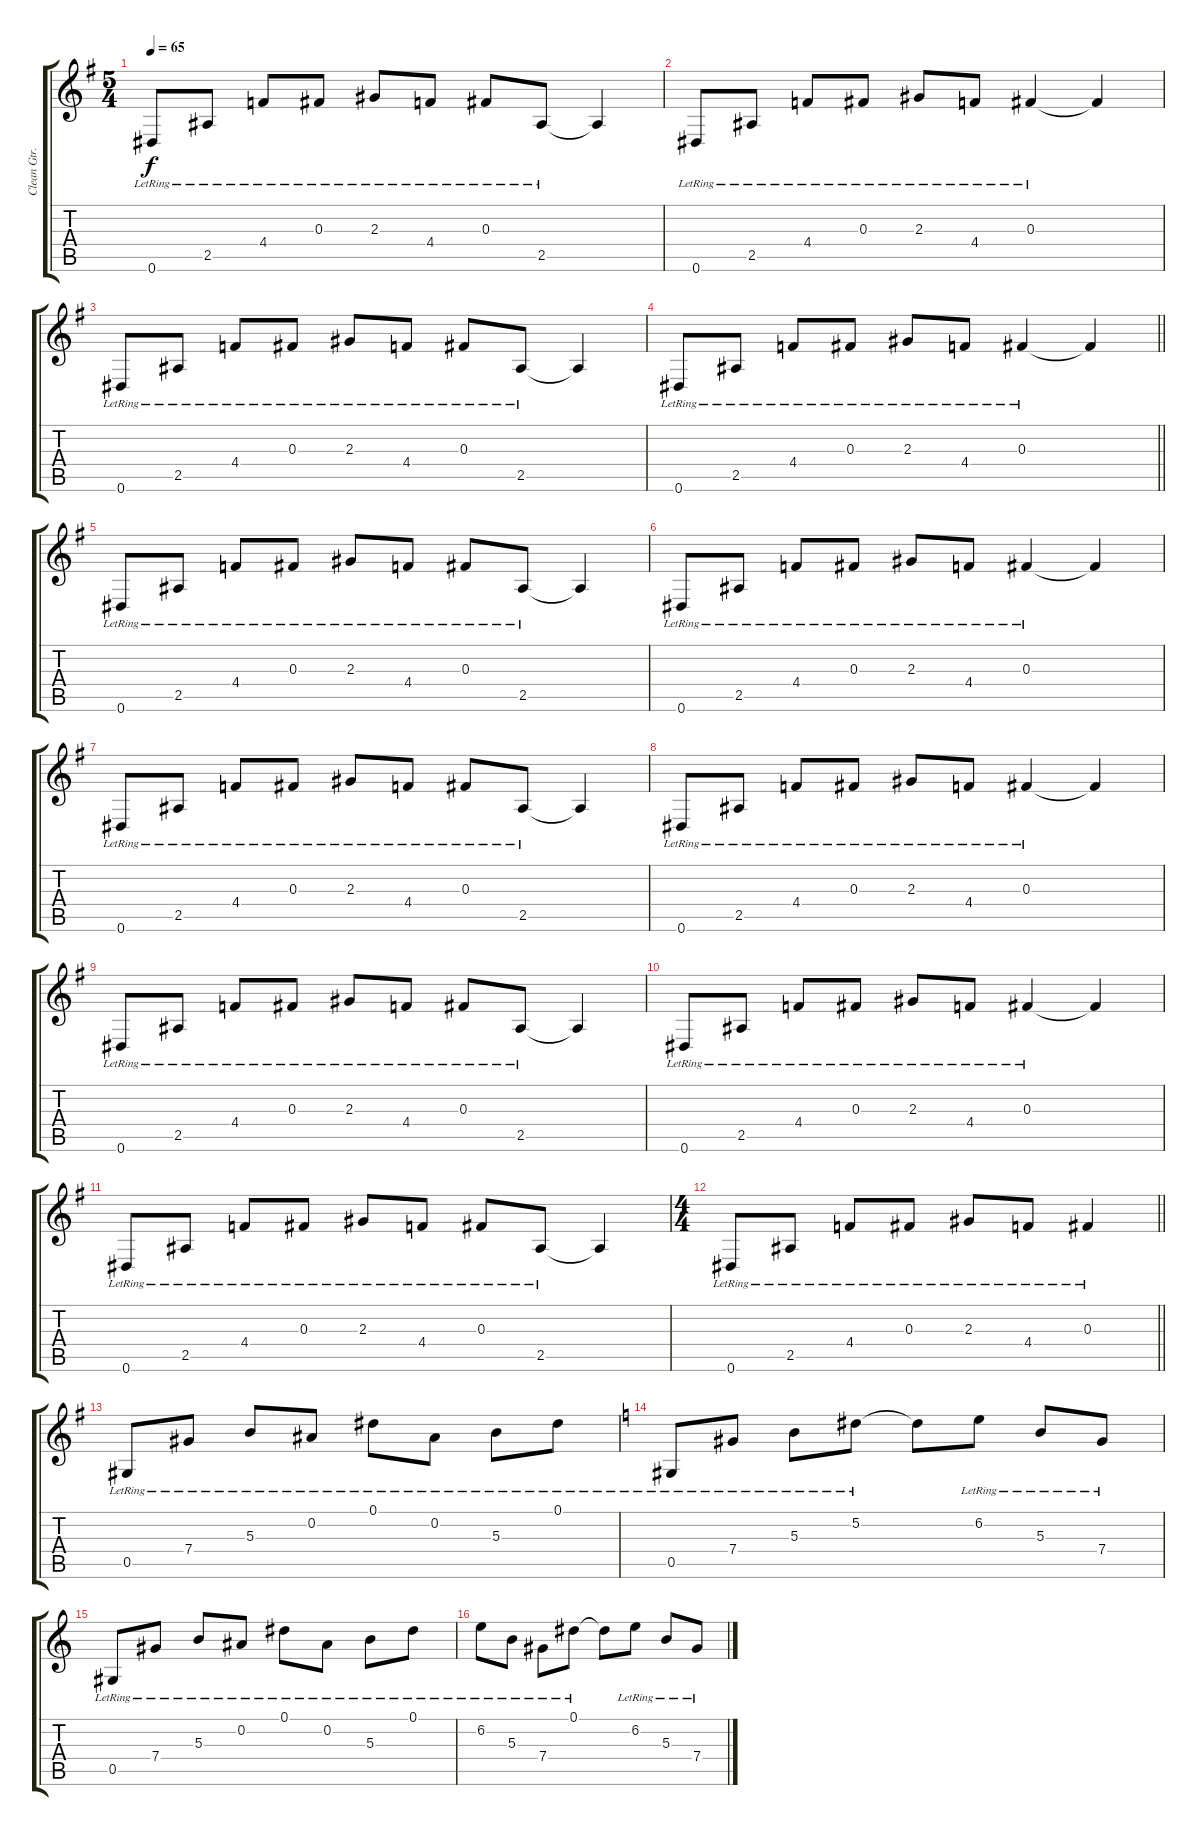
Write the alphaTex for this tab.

\track ("Clean Gtr." "Clean Gtr.") {instrument electricguitarclean}
\staff {score tabs}
\tuning (Eb4 Bb3 Gb3 Db3 Ab2 Eb2) {hide}
\ts (5 4)
\tempo 65
\clef g2
\ks g
0.6{lr}.8{dy f instrument electricguitarclean} 2.5{lr}.8 4.4{lr}.8 0.3{lr}.8 2.3{lr}.8 4.4{lr}.8 0.3{lr}.8 2.5{lr}.8 2.5{t}.4 |
0.6{lr}.8 2.5{lr}.8 4.4{lr}.8 0.3{lr}.8 2.3{lr}.8 4.4{lr}.8 0.3{lr}.4 0.3{t}.4 |
0.6{lr}.8 2.5{lr}.8 4.4{lr}.8 0.3{lr}.8 2.3{lr}.8 4.4{lr}.8 0.3{lr}.8 2.5{lr}.8 2.5{t}.4 |
\barLineRight lightlight
0.6{lr}.8 2.5{lr}.8 4.4{lr}.8 0.3{lr}.8 2.3{lr}.8 4.4{lr}.8 0.3{lr}.4 0.3{t}.4 |
0.6{lr}.8 2.5{lr}.8 4.4{lr}.8 0.3{lr}.8 2.3{lr}.8 4.4{lr}.8 0.3{lr}.8 2.5{lr}.8 2.5{t}.4 |
0.6{lr}.8 2.5{lr}.8 4.4{lr}.8 0.3{lr}.8 2.3{lr}.8 4.4{lr}.8 0.3{lr}.4 0.3{t}.4 |
0.6{lr}.8 2.5{lr}.8 4.4{lr}.8 0.3{lr}.8 2.3{lr}.8 4.4{lr}.8 0.3{lr}.8 2.5{lr}.8 2.5{t}.4 |
0.6{lr}.8 2.5{lr}.8 4.4{lr}.8 0.3{lr}.8 2.3{lr}.8 4.4{lr}.8 0.3{lr}.4 0.3{t}.4 |
0.6{lr}.8 2.5{lr}.8 4.4{lr}.8 0.3{lr}.8 2.3{lr}.8 4.4{lr}.8 0.3{lr}.8 2.5{lr}.8 2.5{t}.4 |
0.6{lr}.8 2.5{lr}.8 4.4{lr}.8 0.3{lr}.8 2.3{lr}.8 4.4{lr}.8 0.3{lr}.4 0.3{t}.4 |
0.6{lr}.8 2.5{lr}.8 4.4{lr}.8 0.3{lr}.8 2.3{lr}.8 4.4{lr}.8 0.3{lr}.8 2.5{lr}.8 2.5{t}.4 |
\ts (4 4)
\barLineRight lightlight
0.6{lr}.8 2.5{lr}.8 4.4{lr}.8 0.3{lr}.8 2.3{lr}.8 4.4{lr}.8 0.3{lr}.4 |
0.5{lr}.8 7.4{lr}.8 5.3{lr}.8 0.2{lr}.8 0.1{lr}.8 0.2{lr}.8 5.3{lr}.8 0.1{lr}.8 |
\ks c
0.5{lr}.8 7.4{lr}.8 5.3{lr}.8 5.2{lr}.8 5.2{t}.8 6.2{lr}.8 5.3{lr}.8 7.4{lr}.8 |
0.5{lr}.8 7.4{lr}.8 5.3{lr}.8 0.2{lr}.8 0.1{lr}.8 0.2{lr}.8 5.3{lr}.8 0.1{lr}.8 |
6.2{lr}.8 5.3{lr}.8 7.4{lr}.8 0.1{lr}.8 0.1{t}.8 6.2{lr}.8 5.3{lr}.8 7.4{lr}.8
